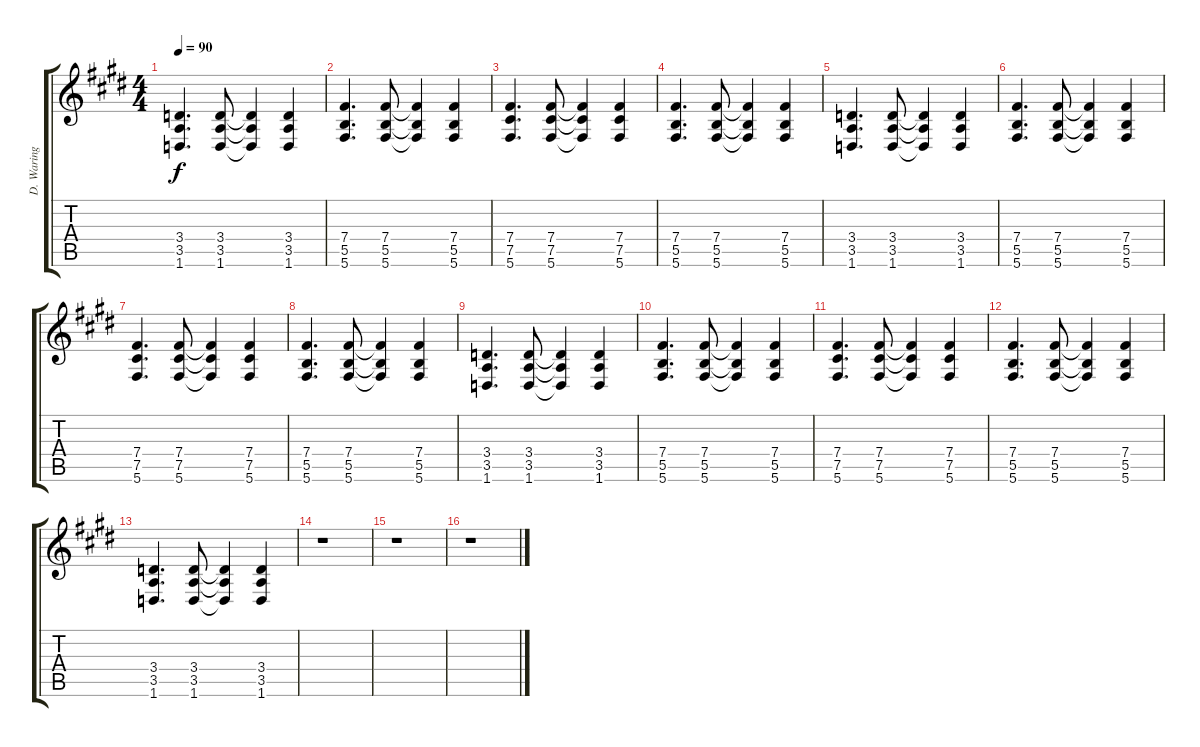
\track ("D. Waring Gtr." "D. Waring ") {instrument distortionguitar}
\staff {score tabs}
\tuning (Db4 Ab3 E3 B2 Gb2 Db2) {hide}
\ts (4 4)
\tempo 90
\clef g2
\ks c#minor
(3.4 3.5 1.6).4{d dy f} (3.4 3.5 1.6).8 (3.4{t} 3.5{t} 1.6{t}).4 (3.4 3.5 1.6).4 |
(7.4 5.5 5.6).4{d volume 8} (7.4 5.5 5.6).8 (7.4{t} 5.5{t} 5.6{t}).4 (7.4 5.5 5.6).4 |
(7.4 7.5 5.6).4{d} (7.4 7.5 5.6).8 (7.4{t} 7.5{t} 5.6{t}).4 (7.4 7.5 5.6).4 |
(7.4 5.5 5.6).4{d} (7.4 5.5 5.6).8 (7.4{t} 5.5{t} 5.6{t}).4 (7.4 5.5 5.6).4 |
(3.4 3.5 1.6).4{d} (3.4 3.5 1.6).8 (3.4{t} 3.5{t} 1.6{t}).4 (3.4 3.5 1.6).4 |
(7.4 5.5 5.6).4{d volume 4} (7.4 5.5 5.6).8 (7.4{t} 5.5{t} 5.6{t}).4 (7.4 5.5 5.6).4 |
(7.4 7.5 5.6).4{d} (7.4 7.5 5.6).8 (7.4{t} 7.5{t} 5.6{t}).4 (7.4 7.5 5.6).4 |
(7.4 5.5 5.6).4{d} (7.4 5.5 5.6).8 (7.4{t} 5.5{t} 5.6{t}).4 (7.4 5.5 5.6).4 |
(3.4 3.5 1.6).4{d} (3.4 3.5 1.6).8 (3.4{t} 3.5{t} 1.6{t}).4 (3.4 3.5 1.6).4 |
(7.4 5.5 5.6).4{d volume 0} (7.4 5.5 5.6).8 (7.4{t} 5.5{t} 5.6{t}).4 (7.4 5.5 5.6).4 |
(7.4 7.5 5.6).4{d} (7.4 7.5 5.6).8 (7.4{t} 7.5{t} 5.6{t}).4 (7.4 7.5 5.6).4 |
(7.4 5.5 5.6).4{d} (7.4 5.5 5.6).8 (7.4{t} 5.5{t} 5.6{t}).4 (7.4 5.5 5.6).4 |
(3.4 3.5 1.6).4{d} (3.4 3.5 1.6).8 (3.4{t} 3.5{t} 1.6{t}).4 (3.4 3.5 1.6).4 |
r.1 |
r.1 |
r.1
